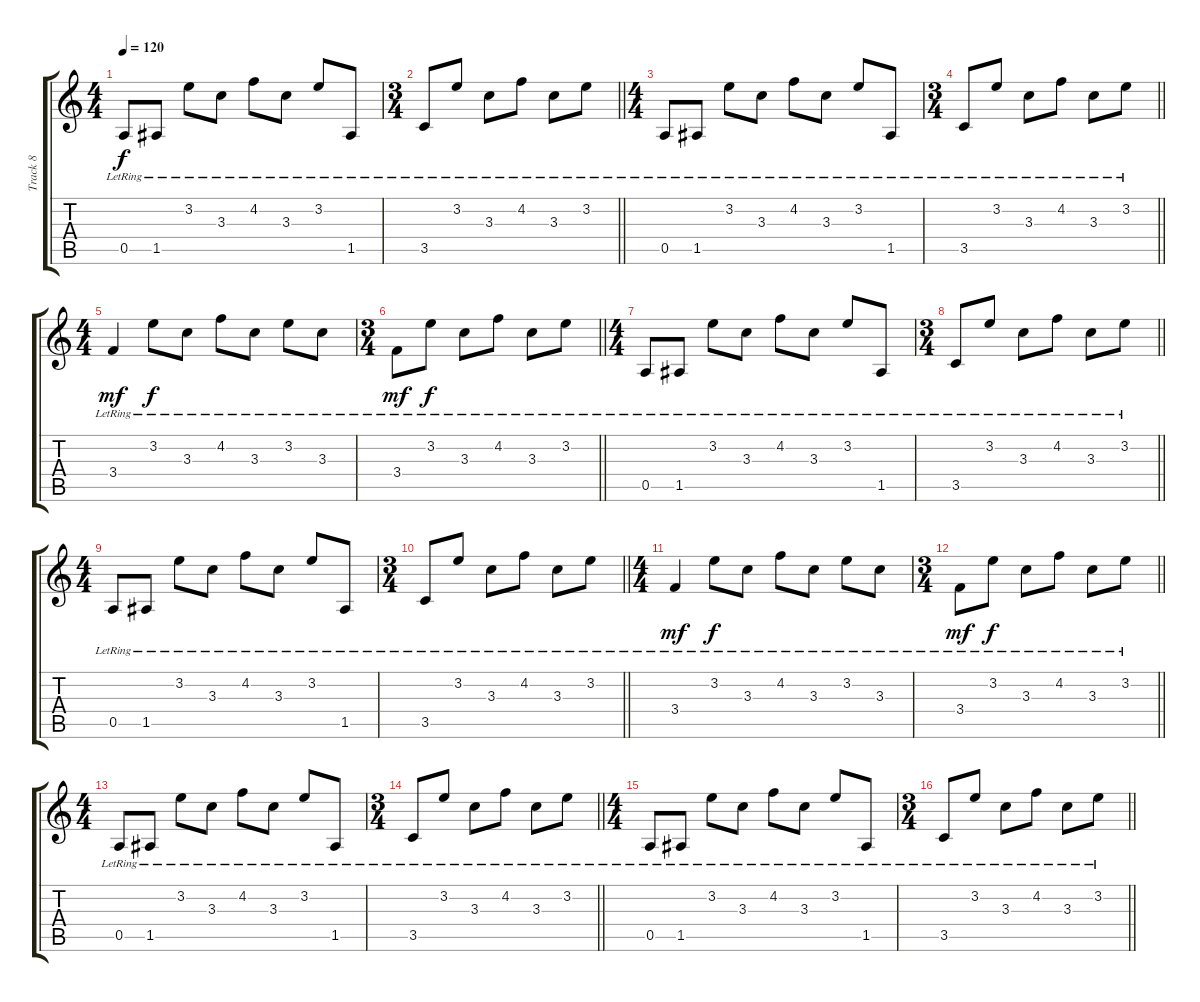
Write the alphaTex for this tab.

\track ("Track 8" "Track 8") {instrument electricguitarjazz}
\staff {score tabs}
\tuning (E4 Db4 A3 D3 A2 D2) {hide}
\ts (4 4)
\tempo 120
\clef g2
\ks c
0.5{lr}.8{dy f} 1.5{lr}.8 3.2{lr}.8 3.3{lr}.8 4.2{lr}.8 3.3{lr}.8 3.2{lr}.8 1.5{lr}.8 |
\ts (3 4)
\barLineRight lightlight
3.5{lr}.8 3.2{lr}.8 3.3{lr}.8 4.2{lr}.8 3.3{lr}.8 3.2{lr}.8 |
\ts (4 4)
0.5{lr}.8 1.5{lr}.8 3.2{lr}.8 3.3{lr}.8 4.2{lr}.8 3.3{lr}.8 3.2{lr}.8 1.5{lr}.8 |
\ts (3 4)
\barLineRight lightlight
3.5{lr}.8 3.2{lr}.8 3.3{lr}.8 4.2{lr}.8 3.3{lr}.8 3.2{lr}.8 |
\ts (4 4)
3.4{lr}.4{dy mf} 3.2{lr}.8{dy f} 3.3{lr}.8 4.2{lr}.8 3.3{lr}.8 3.2{lr}.8 3.3{lr}.8 |
\ts (3 4)
\barLineRight lightlight
3.4{lr}.8{dy mf} 3.2{lr}.8{dy f} 3.3{lr}.8 4.2{lr}.8 3.3{lr}.8 3.2{lr}.8 |
\ts (4 4)
0.5{lr}.8 1.5{lr}.8 3.2{lr}.8 3.3{lr}.8 4.2{lr}.8 3.3{lr}.8 3.2{lr}.8 1.5{lr}.8 |
\ts (3 4)
\barLineRight lightlight
3.5{lr}.8 3.2{lr}.8 3.3{lr}.8 4.2{lr}.8 3.3{lr}.8 3.2{lr}.8 |
\ts (4 4)
0.5{lr}.8 1.5{lr}.8 3.2{lr}.8 3.3{lr}.8 4.2{lr}.8 3.3{lr}.8 3.2{lr}.8 1.5{lr}.8 |
\ts (3 4)
\barLineRight lightlight
3.5{lr}.8 3.2{lr}.8 3.3{lr}.8 4.2{lr}.8 3.3{lr}.8 3.2{lr}.8 |
\ts (4 4)
3.4{lr}.4{dy mf} 3.2{lr}.8{dy f} 3.3{lr}.8 4.2{lr}.8 3.3{lr}.8 3.2{lr}.8 3.3{lr}.8 |
\ts (3 4)
\barLineRight lightlight
3.4{lr}.8{dy mf} 3.2{lr}.8{dy f} 3.3{lr}.8 4.2{lr}.8 3.3{lr}.8 3.2{lr}.8 |
\ts (4 4)
0.5{lr}.8 1.5{lr}.8 3.2{lr}.8 3.3{lr}.8 4.2{lr}.8 3.3{lr}.8 3.2{lr}.8 1.5{lr}.8 |
\ts (3 4)
\barLineRight lightlight
3.5{lr}.8 3.2{lr}.8 3.3{lr}.8 4.2{lr}.8 3.3{lr}.8 3.2{lr}.8 |
\ts (4 4)
0.5{lr}.8 1.5{lr}.8 3.2{lr}.8 3.3{lr}.8 4.2{lr}.8 3.3{lr}.8 3.2{lr}.8 1.5{lr}.8 |
\ts (3 4)
\barLineRight lightlight
3.5{lr}.8 3.2{lr}.8 3.3{lr}.8 4.2{lr}.8 3.3{lr}.8 3.2{lr}.8
